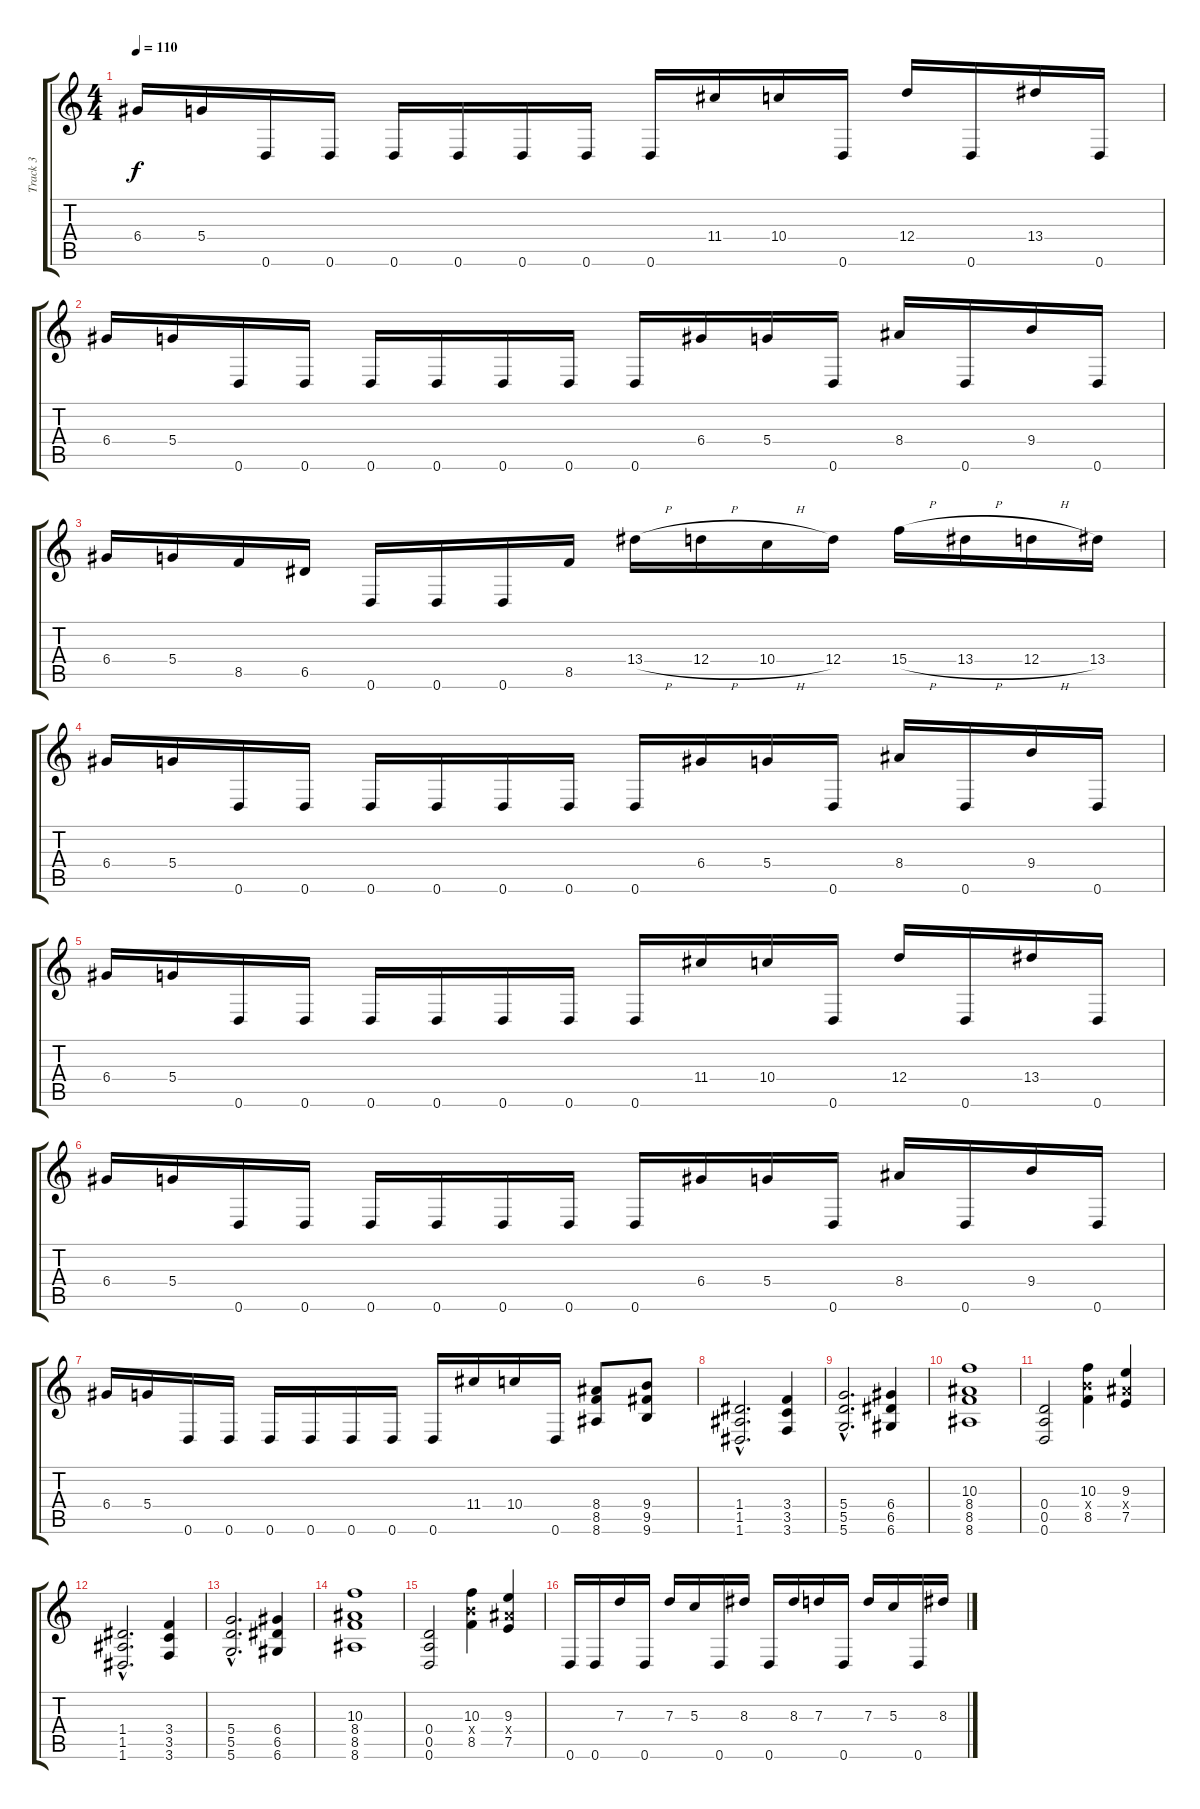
\track ("Track 3" "Track 3") {instrument distortionguitar}
\staff {score tabs}
\tuning (E4 B3 G3 D3 A2 D2) {hide}
\ts (4 4)
\tempo 110
\clef g2
\ks c
6.4.16{dy f} 5.4.16 0.6.16 0.6.16 0.6.16 0.6.16 0.6.16 0.6.16 0.6.16 11.4.16 10.4.16 0.6.16 12.4.16 0.6.16 13.4.16 0.6.16 |
6.4.16 5.4.16 0.6.16 0.6.16 0.6.16 0.6.16 0.6.16 0.6.16 0.6.16 6.4.16 5.4.16 0.6.16 8.4.16 0.6.16 9.4.16 0.6.16 |
6.4.16 5.4.16 8.5.16 6.5.16 0.6.16 0.6.16 0.6.16 8.5.16 13.4{h}.16 12.4{h}.16 10.4{h}.16 12.4.16 15.4{h}.16 13.4{h}.16 12.4{h}.16 13.4.16 |
6.4.16 5.4.16 0.6.16 0.6.16 0.6.16 0.6.16 0.6.16 0.6.16 0.6.16 6.4.16 5.4.16 0.6.16 8.4.16 0.6.16 9.4.16 0.6.16 |
6.4.16 5.4.16 0.6.16 0.6.16 0.6.16 0.6.16 0.6.16 0.6.16 0.6.16 11.4.16 10.4.16 0.6.16 12.4.16 0.6.16 13.4.16 0.6.16 |
6.4.16 5.4.16 0.6.16 0.6.16 0.6.16 0.6.16 0.6.16 0.6.16 0.6.16 6.4.16 5.4.16 0.6.16 8.4.16 0.6.16 9.4.16 0.6.16 |
6.4.16 5.4.16 0.6.16 0.6.16 0.6.16 0.6.16 0.6.16 0.6.16 0.6.16 11.4.16 10.4.16 0.6.16 (8.4 8.5 8.6).8 (9.4 9.5 9.6).8 |
(1.4{hac} 1.5{hac} 1.6{hac}).2{d} (3.4 3.5 3.6).4 |
(5.4{hac} 5.5{hac} 5.6{hac}).2{d} (6.4 6.5 6.6).4 |
(10.3 8.4 8.5 8.6).1 |
(0.4 0.5 0.6).2 (10.3 9.4{x} 8.5).4 (9.3 8.4{x} 7.5).4 |
(1.4{hac} 1.5{hac} 1.6{hac}).2{d} (3.4 3.5 3.6).4 |
(5.4{hac} 5.5{hac} 5.6{hac}).2{d} (6.4 6.5 6.6).4 |
(10.3 8.4 8.5 8.6).1 |
(0.4 0.5 0.6).2 (10.3 9.4{x} 8.5).4 (9.3 8.4{x} 7.5).4 |
\section ("" "")
0.6.16 0.6.16 7.3.16 0.6.16 7.3.16 5.3.16 0.6.16 8.3.16 0.6.16 8.3.16 7.3.16 0.6.16 7.3.16 5.3.16 0.6.16 8.3.16
